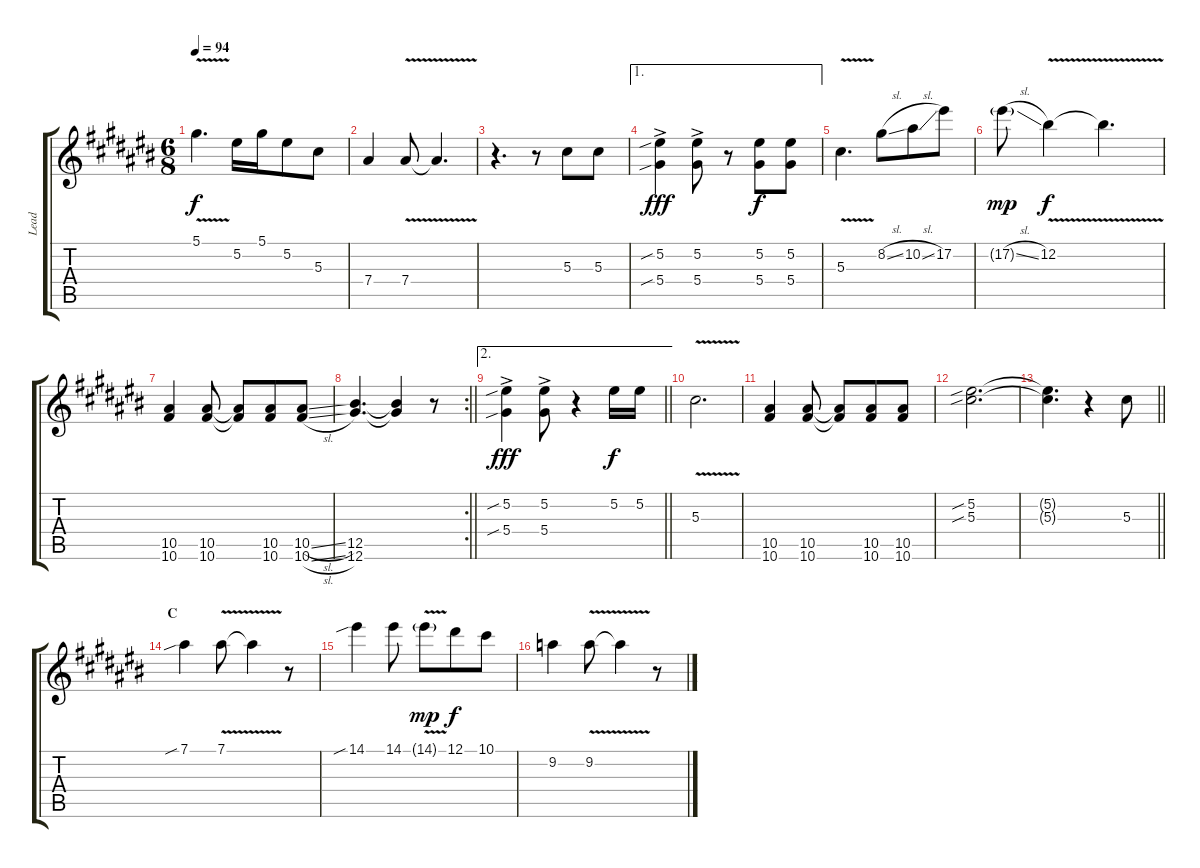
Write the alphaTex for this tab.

\track ("Lead" "Lead") {instrument electricguitarjazz}
\staff {score tabs}
\tuning (Eb4 C4 Ab3 Eb3 C3 Ab2) {hide}
\ts (6 8)
\tempo 94
\clef g2
\ks c#
5.1{v}.4{d dy f} 5.2.16 5.1.16 5.2.8 5.3.8 |
7.4.4 7.4{v}.8 7.4{t}.4{d} |
r.4{d} r.8 5.3.8 5.3.8 |
\ae 1
(5.2{sib ac} 5.4{sib}).4{dy fff} (5.2{ac} 5.4).8 r.8 (5.2 5.4).8{dy f} (5.2 5.4).8 |
5.3{v}.4{d} 8.2{sl}.8 10.2{sl}.8 17.2.8 |
17.2{sl g}.8{dy mp} 12.2{v}.4{dy f} 12.2{t}.4{d} |
(10.5 10.6).4 (10.5 10.6).8 (10.5{t} 10.6{t}).8 (10.5 10.6).8 (10.5{sl} 10.6{sl}).8 |
\rc 2
\barLineRight lightlight
(12.5 12.6).4{d} (12.5{t} 12.6{t}).4 r.8 |
\ae 2
\barLineRight lightlight
(5.2{sib ac} 5.4{sib}).4{dy fff} (5.2{ac} 5.4).8 r.4 5.2.16{dy f} 5.2.16 |
5.3{v}.2{d} |
(10.5 10.6).4 (10.5 10.6).8 (10.5{t} 10.6{t}).8 (10.5 10.6).8 (10.5 10.6).8 |
(5.2{sib} 5.3{sib}).2{d} |
\barLineRight lightlight
(5.2{t} 5.3{t}).4{d} r.4 5.3.8 |
\section ("" "C")
7.1{sib}.4 7.1{v}.8 7.1{t}.4 r.8 |
14.1{sib}.4 14.1.8 14.1{v g}.8{dy mp} 12.1.8{dy f} 10.1.8 |
9.2.4 9.2{v}.8 9.2{t}.4 r.8
